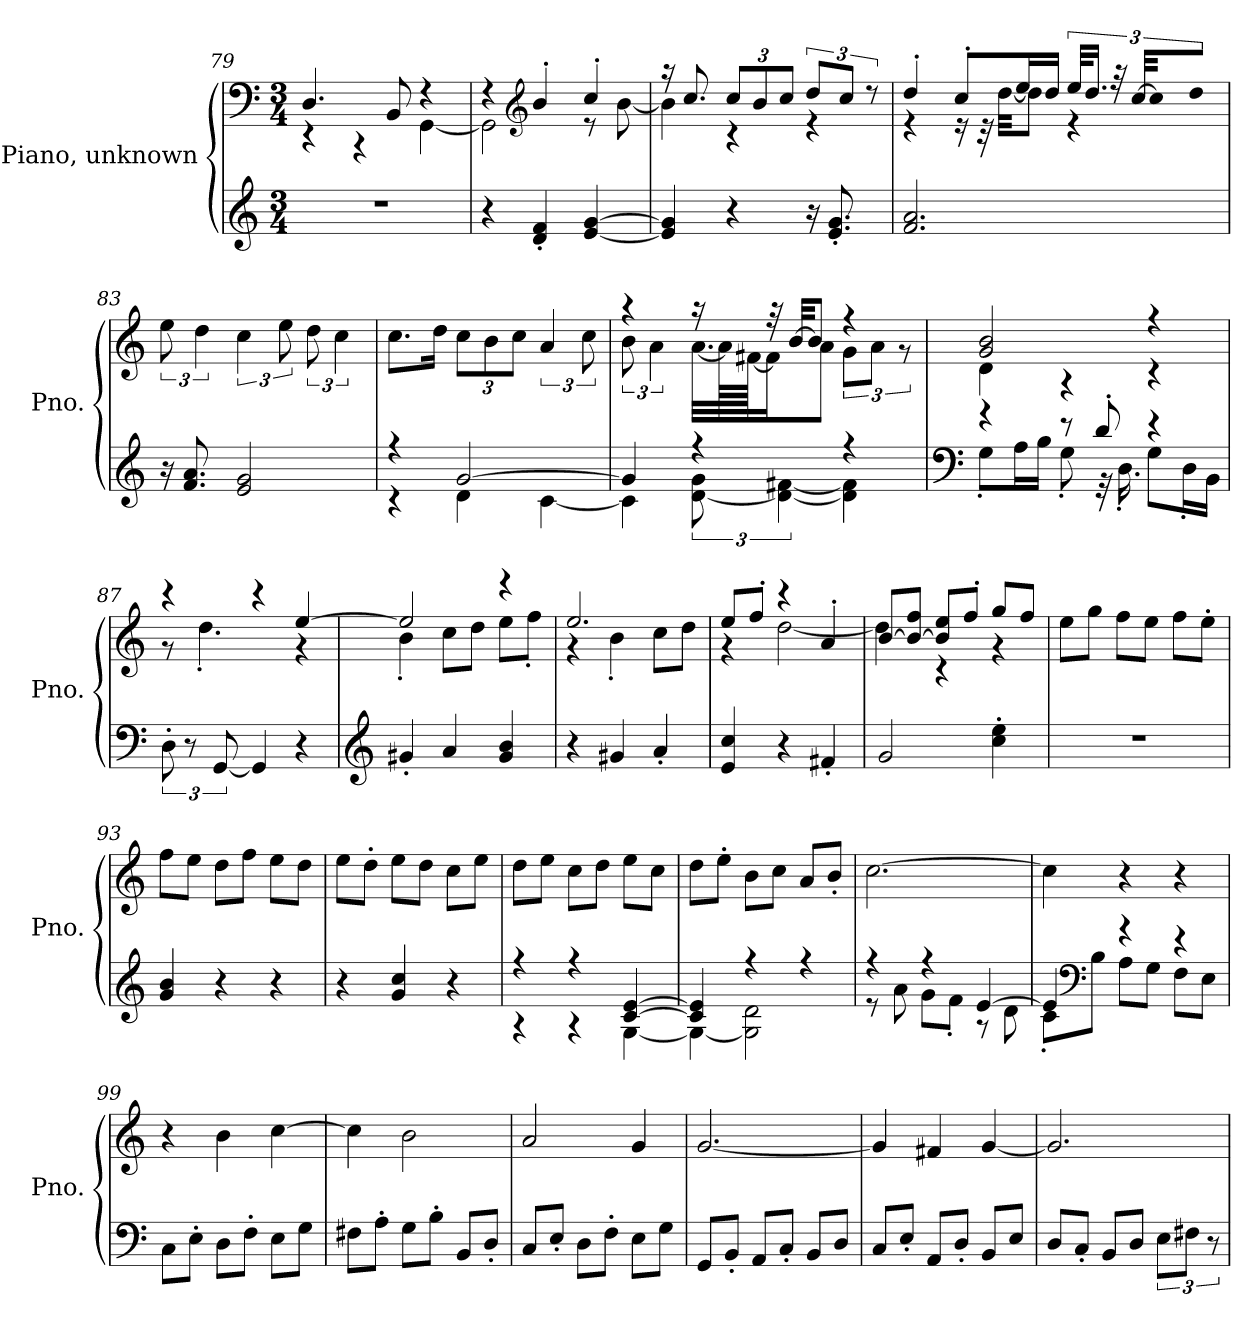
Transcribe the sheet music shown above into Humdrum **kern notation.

**kern	**kern
*part1	*part1
*staff2	*staff1
*I"Piano, unknown	*
*I'Pno.	*
!!LO:LB:g=z
*clefG2	*clefF4
*k[]	*k[]
*M3/4	*M3/4
=79	=79
*	*^
2.r	4.D/	4r
.	.	4r
.	8BB/	.
.	4r	[4GG\
=80	=80	=80
4r	4r	2GG\]
*	*clefG2	*
4d/' 4f/'	4b'/	.
[4e/ [4g/	4cc'/	8r
.	.	[8b\
=81	=81	=81
4e/] 4g/]	16r	4b\]
.	8.cc/	.
*	*Xbrackettup	*
4r	12cc/L	4r
.	12b/	.
.	12cc/J	.
*	*brackettup	*
16r	12dd/L	4r
8.e/' 8.g/'	.	.
.	12cc/J	.
.	12r	.
=82	=82	=82
2.f/ 2.a/	4dd'/	4r
.	8cc'/L	16r
.	.	32r
.	.	[32dd\KKL
.	16ee/L	8dd\J]
.	16dd/JJ	.
.	48ee/KLL	4r
.	24.dd/JJ	.
.	48r	.
.	[48cc/KLL	.
.	16cc/]	.
.	16dd/JJ	.
*	*v	*v
=83	=83
16r	12ee\
8.f/ 8.a/	.
.	6dd\
2e/ 2g/	6cc\
.	12ee\
.	12dd\
.	6cc\
!!LO:PB:g=z
=84	=84
*^	*
4r	4r	8.cc\L
.	.	16dd\Jk
*	*	*Xbrackettup
[2g/	4d\	12cc\L
.	.	12b\
.	.	12cc\J
*	*	*brackettup
.	[4c\	6a/
.	.	12cc\
=85	=85	=85
*	*	*^
4g/]	4c\]	4r	12b\
.	.	.	6a\
4r	[12d\ 12g\	16r	[32.a\LLL
.	.	.	128a\LL]
.	.	.	[128f#X\JJJ
.	.	32r	16f#\J]
.	6d\_ [6f#X\	.	.
.	.	[32b/KKL	.
.	.	8b/J]	8a\J
4r	4d\] 4f#\]	4r	12g\L
.	.	.	12a\J
.	.	.	12r
=86	=86	=86	=86
*clefF4	*	*	*
4r	8G'\L	2g/ 2b/	4d\
.	16A\L	.	.
.	16B\JJ	.	.
8r	8G'\	.	4r
8d'/	32r	.	.
.	16.D'\	.	.
4r	8G\L	4r	4r
.	16D'\L	.	.
.	16BB\JJ	.	.
*v	*v	*	*
=87	=87	=87
12D'\	4r	8r
12r	.	.
.	.	4.dd'\
[12GG/	.	.
4GG/]	4r	.
4r	[4ee/	4r
!!LO:LB:g=z	!!
=88	=88	=88
*clefG2	*	*
4g#X'/	2ee/]	4b'\
4a/	.	8cc\L
.	.	8dd\J
4g#/ 4b/	4r	8ee\L
.	.	8ff'\J
=89	=89	=89
4r	2.ee/	4r
4g#X/	.	4b'\
4a'/	.	8cc\L
.	.	8dd\J
=90	=90	=90
4e/ 4cc/	8ee/L	4r
.	8ff'/J	.
4r	4r	[2dd\
4f#X'/	4a'/	.
=91	=91	=91
2g/	[8b/L	4dd\]
.	8b/_ 8ff/J	.
.	8b/] 8ee/L	4r
.	8ff'/J	.
4cc\' 4ee\'	8gg/L	4r
.	8ff/J	.
*	*v	*v
=92	=92
2.r	8ee\L
.	8gg\J
.	8ff\L
.	8ee\J
.	8ff\L
.	8ee'\J
=93	=93
4g/ 4b/	8ff\L
.	8ee\J
4r	8dd\L
.	8ff\J
4r	8ee\L
.	8dd\J
!!LO:LB:g=z
=94	=94
4r	8ee\L
.	8dd'\J
4g/ 4cc/	8ee\L
.	8dd\J
4r	8cc\L
.	8ee\J
=95	=95
*^	*
4r	4r	8dd\L
.	.	8ee\J
4r	4r	8cc\L
.	.	8dd\J
[4c/ [4e/	[4G\	8ee\L
.	.	8cc\J
=96	=96	=96
4c/] 4e/]	4G\_	8dd\L
.	.	8ee'\J
4r	2G\] 2d\	8b\L
.	.	8cc\J
4r	.	8a/L
.	.	8b'/J
=97	=97	=97
4r	8r	[2.cc\
.	8a\	.
4r	8g\L	.
.	8f'\J	.
[4e/	8r	.
.	8d\	.
=98	=98	=98
4e/]	8c'\L	4cc\]
*clefF4	*	*
.	8B\J	.
4r	8A\L	4r
.	8G\J	.
4r	8F\L	4r
.	8E\J	.
*v	*v	*
=99	=99
8C\L	4r
8E'\J	.
8D\L	4b\
8F'\J	.
8E\L	[4cc\
8G\J	.
!!LO:LB:g=z
=100	=100
8F#X\L	4cc\]
8A'\J	.
8G\L	2b\
8B'\J	.
8BB/L	.
8D'/J	.
=101	=101
8C/L	2a/
8E'/J	.
8D\L	.
8F'\J	.
8E\L	4g/
8G\J	.
=102	=102
8GG/L	[2.g/
8BB'/J	.
8AA/L	.
8C'/J	.
8BB/L	.
8D/J	.
=103	=103
8C/L	4g/]
8E'/J	.
8AA/L	4f#X/
8D'/J	.
8BB/L	[4g/
8E/J	.
=104	=104
8D/L	2.g/]
8C'/J	.
8BB/L	.
8D/J	.
12E\L	.
12F#X\J	.
12r	.
=	=
*-	*-
